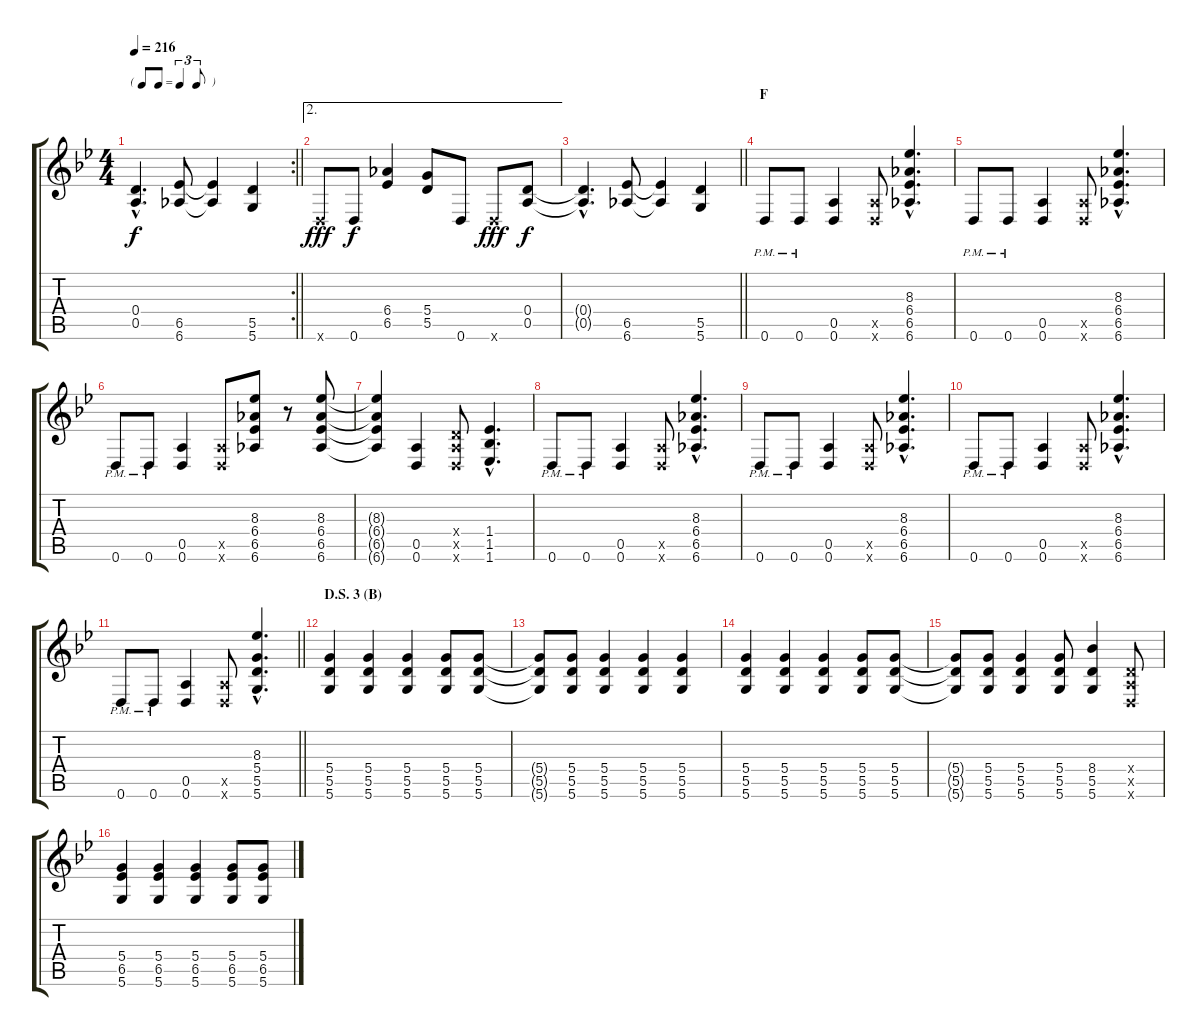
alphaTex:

\track "" {instrument overdrivenguitar}
\staff {score tabs}
\tuning (E4 B3 G3 D3 A2 D2) {hide}
\rc 2
\ts (4 4)
\tf triplet8th
\tempo 216
\clef g2
\barLineRight lightlight
\ks bb
(0.4{hac t} 0.5{hac t}).4{d dy f} (6.5 6.6).8 (6.5{t} 6.6{t}).4 (5.5 5.6).4 |
\ae 2
0.6{x}.8{dy fff} 0.6.8{dy f} (6.4 6.5).4 (5.4 5.5).8 0.6.8 0.6{x}.8{dy fff} (0.4 0.5).8{dy f} |
\barLineRight lightlight
(0.4{hac t} 0.5{hac t}).4{d} (6.5 6.6).8 (6.5{t} 6.6{t}).4 (5.5 5.6).4 |
\section ("" "F")
0.6{pm}.8 0.6{pm}.8 (0.5 0.6).4 (0.5{x} 0.6{x}).8 (8.3{hac} 6.4{hac} 6.5{hac} 6.6{hac}).4{d} |
0.6{pm}.8 0.6{pm}.8 (0.5 0.6).4 (0.5{x} 0.6{x}).8 (8.3{hac} 6.4{hac} 6.5{hac} 6.6{hac}).4{d} |
0.6{pm}.8 0.6{pm}.8 (0.5 0.6).4 (0.5{x} 0.6{x}).8 (8.3 6.4 6.5 6.6).8 r.8 (8.3 6.4 6.5 6.6).8 |
(8.3{t} 6.4{t} 6.5{t} 6.6{t}).4 (0.5 0.6).4 (0.4{x} 0.5{x} 0.6{x}).8 (1.4{hac} 1.5{hac} 1.6{hac}).4{d} |
0.6{pm}.8 0.6{pm}.8 (0.5 0.6).4 (0.5{x} 0.6{x}).8 (8.3{hac} 6.4{hac} 6.5{hac} 6.6{hac}).4{d} |
0.6{pm}.8 0.6{pm}.8 (0.5 0.6).4 (0.5{x} 0.6{x}).8 (8.3{hac} 6.4{hac} 6.5{hac} 6.6{hac}).4{d} |
0.6{pm}.8 0.6{pm}.8 (0.5 0.6).4 (0.5{x} 0.6{x}).8 (8.3{hac} 6.4{hac} 6.5{hac} 6.6{hac}).4{d} |
\barLineRight lightlight
0.6{pm}.8 0.6{pm}.8 (0.5 0.6).4 (0.5{x} 0.6{x}).8 (8.3{hac} 5.4{hac} 5.5{hac} 5.6{hac}).4{d} |
\section ("" "D.S. 3 (B)")
(5.4 5.5 5.6).4 (5.4 5.5 5.6).4 (5.4 5.5 5.6).4 (5.4 5.5 5.6).8 (5.4 5.5 5.6).8 |
(5.4{t} 5.5{t} 5.6{t}).8 (5.4 5.5 5.6).8 (5.4 5.5 5.6).4 (5.4 5.5 5.6).4 (5.4 5.5 5.6).4 |
(5.4 5.5 5.6).4 (5.4 5.5 5.6).4 (5.4 5.5 5.6).4 (5.4 5.5 5.6).8 (5.4 5.5 5.6).8 |
(5.4{t} 5.5{t} 5.6{t}).8 (5.4 5.5 5.6).8 (5.4 5.5 5.6).4 (5.4 5.5 5.6).8 (8.4 5.5 5.6).4 (0.4{x} 0.5{x} 0.6{x}).8 |
(5.4 6.5 5.6).4 (5.4 6.5 5.6).4 (5.4 6.5 5.6).4 (5.4 6.5 5.6).8 (5.4 6.5 5.6).8
